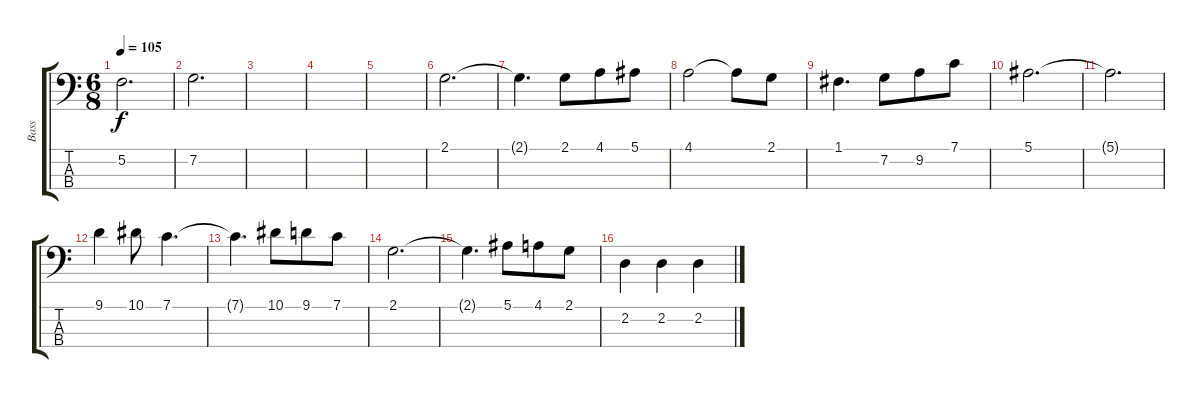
\track ("Bass" "Bass") {instrument electricbassfinger}
\staff {score tabs}
\tuning (F2 C2 G1 D1) {hide}
\ts (6 8)
\tempo 105
\clef f4
\ks c
5.2.2{d dy f} |
7.2.2{d} |
|
|
|
2.1.2{d} |
2.1{t}.4{d} 2.1.8 4.1.8 5.1.8 |
4.1.2 4.1{t}.8 2.1.8 |
1.1.4{d} 7.2.8 9.2.8 7.1.8 |
5.1.2{d} |
5.1{t}.2{d} |
9.1.4 10.1.8 7.1.4{d} |
7.1{t}.4{d} 10.1.8 9.1.8 7.1.8 |
2.1.2{d} |
2.1{t}.4{d} 5.1.8 4.1.8 2.1.8 |
2.2.4 2.2.4 2.2.4
